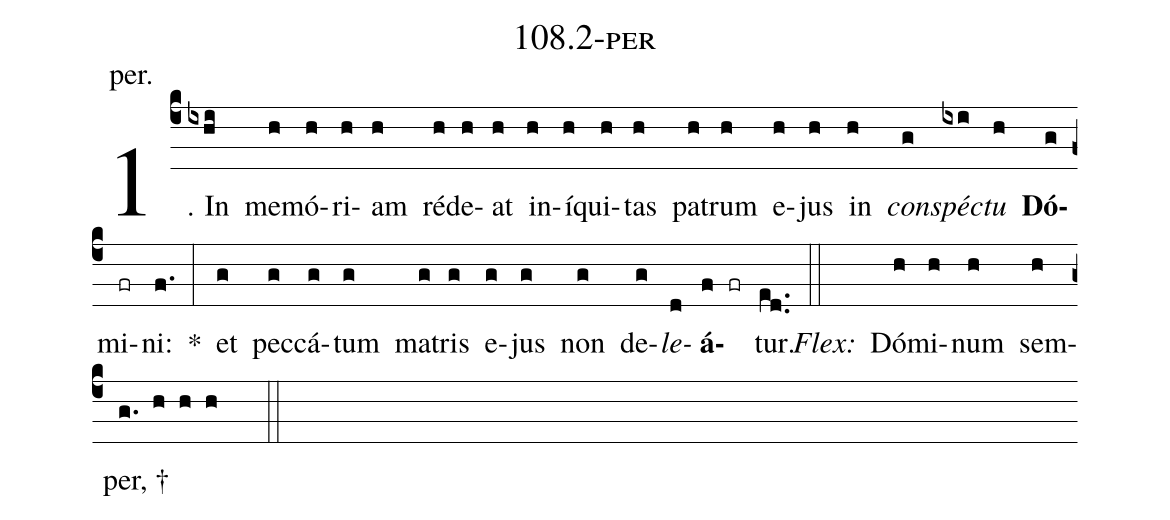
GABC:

name: 108.2-per;
annotation: per.;
%%
(c4)1. In(ixhi) me(h)mó(h)ri(h)am(h) réd(h)e(h)at(h) in(h)í(h)qui(h)tas(h) pa(h)trum(h) e(h)jus(h) in(h) <i>con</i>(g)<i>spéc</i>(ixi)<i>tu</i>(h) <b>Dó</b>(g)mi(fr)ni:(f.) *(:) et(g) pec(g)cá(g)tum(g) ma(g)tris(g) e(g)jus(g) non(g) de(g)<i>le</i>(d)<b>á</b>(f fr)tur.(ed..) (::)
<i>Flex:</i>()  Dó(h)mi(h)num(h) sem(h)per, †(g. h h h  ::)
